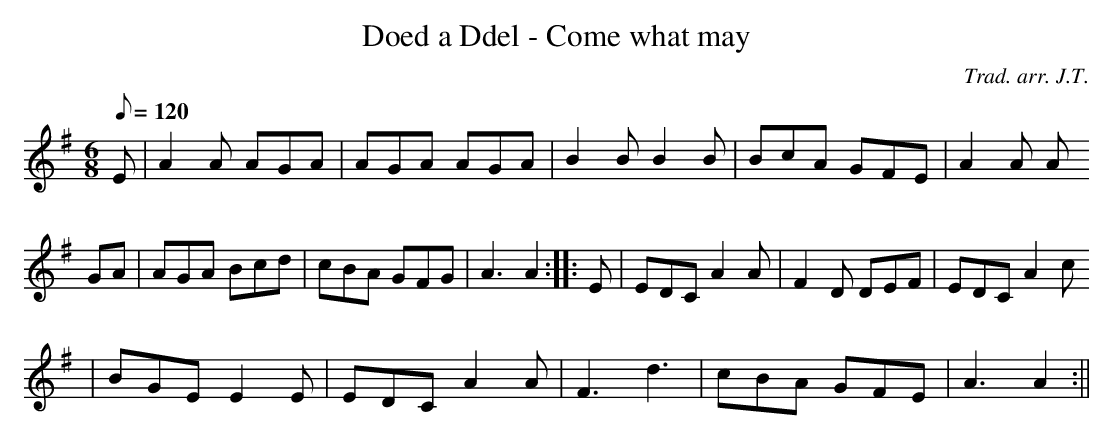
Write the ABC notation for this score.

X:1
T:Doed a Ddel - Come what may
M:6/8
L:1/8
Q:120
C:Trad. arr. J.T.
K:G
E | A2 A AGA | AGA AGA | B2 B B2 B | BcA GFE | A2 A A
GA | AGA Bcd | cBA GFG | A3 A2 :||: E | EDC A2 A | F2 D DEF | EDC A2 c
| BGE E2 E | EDC A2 A | F3 d3 | cBA GFE | A3 A2 :||
